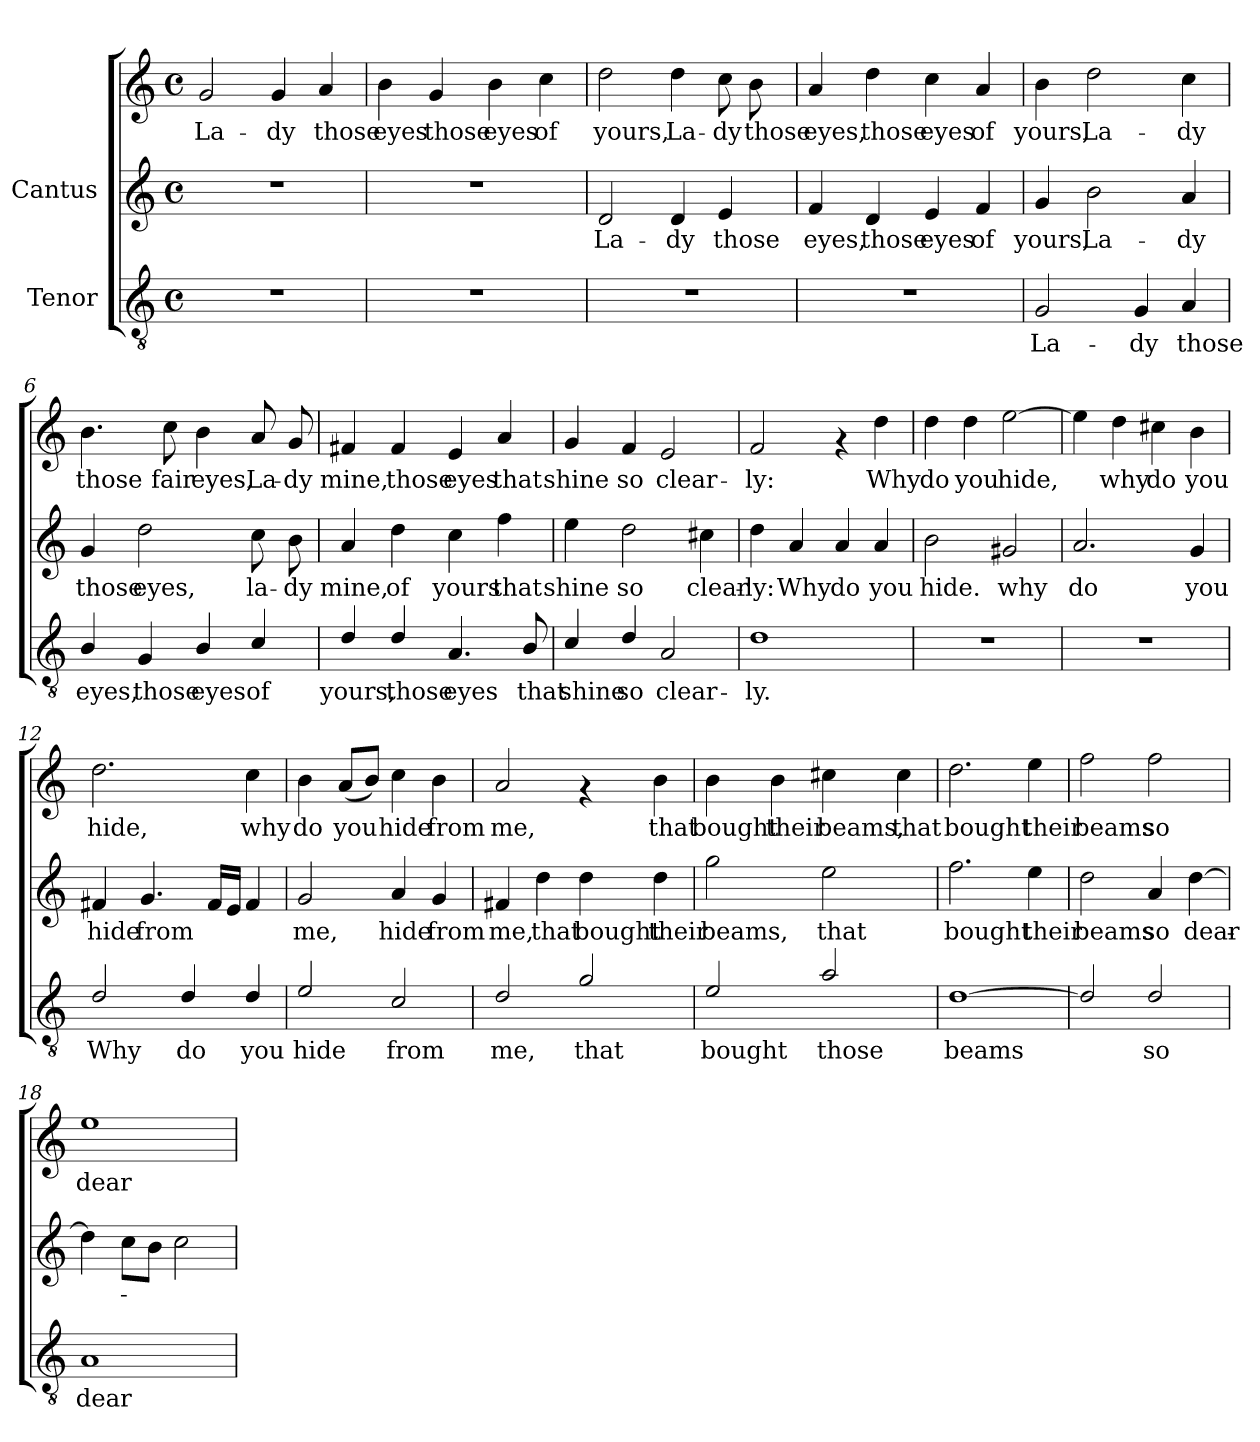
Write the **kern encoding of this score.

**kern	**text	**kern	**text	**kern	**text
*part2	*part2	*part1	*part1	*part1	*part1
*staff3	*staff3	*staff2	*staff2	*staff1	*staff1
*I"Tenor	*	*I"Cantus	*	*	*
!!LO:PB:g=z
*stria5	*	*stria5	*	*stria5	*
*clefGv2	*	*clefG2	*	*clefG2	*
*M4/4	*	*M4/4	*	*M4/4	*
*met(c)	*	*met(c)	*	*met(c)	*
*MM144	*	*MM144	*	*MM144	*
=1	=1	=1	=1	=1	=1
!	!	!	!	!	!LO:LY:b:cj
1r	.	1r	.	2g/	La-
!	!	!	!	!	!LO:LY:b:cj
.	.	.	.	4g/	-dy
!	!	!	!	!	!LO:LY:b:cj
.	.	.	.	4a/	those
=2	=2	=2	=2	=2	=2
!	!	!	!	!	!LO:LY:b:cj
1r	.	1r	.	4b\	eyes
!	!	!	!	!	!LO:LY:b:cj
.	.	.	.	4g/	those
!	!	!	!	!	!LO:LY:b:cj
.	.	.	.	4b\	eyes
!	!	!	!	!	!LO:LY:b:cj
.	.	.	.	4cc\	of
=3	=3	=3	=3	=3	=3
!	!	!	!LO:LY:b:cj	!	!LO:LY:b:cj
1r	.	2d/	La-	2dd\	yours,
!	!	!	!LO:LY:b:cj	!	!LO:LY:b:cj
.	.	4d/	-dy	4dd\	La-
!	!	!	!LO:LY:b:cj	!	!LO:LY:b:cj
.	.	4e/	those	8cc\	-dy
!	!	!	!	!	!LO:LY:b:cj
.	.	.	.	8b\	those
=4	=4	=4	=4	=4	=4
!	!	!	!LO:LY:b:cj	!	!LO:LY:b:cj
1r	.	4f/	eyes,	4a/	eyes,
!	!	!	!LO:LY:b:cj	!	!LO:LY:b:cj
.	.	4d/	those	4dd\	those
!	!	!	!LO:LY:b:cj	!	!LO:LY:b:cj
.	.	4e/	eyes	4cc\	eyes
!	!	!	!LO:LY:b:cj	!	!LO:LY:b:cj
.	.	4f/	of	4a/	of
!!LO:LB:g=z
=5	=5	=5	=5	=5	=5
!	!LO:LY:b:cj	!	!LO:LY:b:cj	!	!LO:LY:b:cj
2G/	La-	4g/	yours,	4b\	yours,
!	!	!	!LO:LY:b:cj	!	!LO:LY:b:cj
.	.	2b\	La-	2dd\	La-
!	!LO:LY:b:cj	!	!	!	!
4G/	-dy	.	.	.	.
!	!LO:LY:b:cj	!	!LO:LY:b:cj	!	!LO:LY:b:cj
4A/	those	4a/	-dy	4cc\	-dy
=6	=6	=6	=6	=6	=6
!	!LO:LY:b:cj	!	!LO:LY:b:cj	!	!LO:LY:b:cj
4B/	eyes,	4g/	those	4.b\	those
!	!LO:LY:b:cj	!	!LO:LY:b:cj	!	!
4G/	those	2dd\	eyes,	.	.
!	!	!	!	!	!LO:LY:b:cj
.	.	.	.	8cc\	fair
!	!LO:LY:b:cj	!	!	!	!LO:LY:b:cj
4B/	eyes	.	.	4b\	eyes,
!	!LO:LY:b:cj	!	!LO:LY:b:cj	!	!LO:LY:b:cj
4c/	of	8cc\	la-	8a/	La-
!	!	!	!LO:LY:b:cj	!	!LO:LY:b:cj
.	.	8b\	-dy	8g/	-dy
=7	=7	=7	=7	=7	=7
!	!LO:LY:b:cj	!	!LO:LY:b:cj	!	!LO:LY:b:cj
4d/	yours,	4a/	mine,	4f#X/	mine,
!	!LO:LY:b:cj	!	!LO:LY:b:cj	!	!LO:LY:b:cj
4d/	those	4dd\	of	4f#/	those
!	!LO:LY:b:cj	!	!LO:LY:b:cj	!	!LO:LY:b:cj
4.A/	eyes	4cc\	yours	4e/	eyes
!	!	!	!LO:LY:b:cj	!	!LO:LY:b:cj
.	.	4ff\	that	4a/	that
!	!LO:LY:b:cj	!	!	!	!
8B/	that	.	.	.	.
=8	=8	=8	=8	=8	=8
!	!LO:LY:b:cj	!	!LO:LY:b:cj	!	!LO:LY:b:cj
4c/	shine	4ee\	-shine	4g/	shine
!	!LO:LY:b:cj	!	!LO:LY:b:cj	!	!LO:LY:b:cj
4d/	so	2dd\	so	4f/	so
!	!LO:LY:b:cj	!	!	!	!LO:LY:b:cj
2A/	clear-	.	.	2e/	clear-
!	!	!	!LO:LY:b:cj	!	!
.	.	4cc#X\	clear-	.	.
!!LO:LB:g=z
=9	=9	=9	=9	=9	=9
!	!LO:LY:b:cj	!	!LO:LY:b:cj	!	!LO:LY:b:cj
1d	-ly.	4dd\	ly:	2f/	-ly:
!	!	!	!LO:LY:b:cj	!	!
.	.	4a/	Why	.	.
!	!	!	!LO:LY:b:cj	!	!
.	.	4a/	do	4rf	.
!	!	!	!LO:LY:b:cj	!	!LO:LY:b:cj
.	.	4a/	you	4dd\	Why
=10	=10	=10	=10	=10	=10
!	!	!	!LO:LY:b:cj	!	!LO:LY:b:cj
1r	.	2b\	hide.	4dd\	do
!	!	!	!	!	!LO:LY:b:cj
.	.	.	.	4dd\	you
!	!	!	!LO:LY:b:cj	!	!LO:LY:b:cj
.	.	2g#X/	why	[>2ee\	hide,
=11	=11	=11	=11	=11	=11
!	!	!	!LO:LY:b:cj	!	!LO:LY:b:cj
1r	.	2.a/	do	4ee\]	.
!	!	!	!	!	!LO:LY:b:cj
.	.	.	.	4dd\	why
!	!	!	!	!	!LO:LY:b:cj
.	.	.	.	4cc#X\	do
!	!	!	!LO:LY:b:cj	!	!LO:LY:b:cj
.	.	4g/	you	4b\	you
=12	=12	=12	=12	=12	=12
!	!LO:LY:b:cj	!	!LO:LY:b:cj	!	!LO:LY:b:cj
2d/	Why	4f#X/	hide	2.dd\	hide,
!	!	!	!LO:LY:b:cj	!	!
.	.	4.g/	from	.	.
!	!LO:LY:b:cj	!	!	!	!
4d/	do	.	.	.	.
!	!	!	!LO:LY:b:cj	!	!
.	.	16f#/L	.	.	.
!	!	!	!LO:LY:b:cj	!	!
.	.	16e/J	.	.	.
!	!LO:LY:b:cj	!	!LO:LY:b:cj	!	!LO:LY:b:cj
4d/	you	4f#/	.	4cc\	why
=13	=13	=13	=13	=13	=13
!	!LO:LY:b:cj	!	!LO:LY:b:cj	!	!LO:LY:b:cj
2e/	hide	2g/	me,	4b\	do
!	!	!	!	!	!LO:LY:b:cj
.	.	.	.	(<8a/L	you
!	!	!	!	!	!LO:LY:b:cj
.	.	.	.	8b/J)	.
!	!LO:LY:b:cj	!	!LO:LY:b:cj	!	!LO:LY:b:cj
2c/	from	4a/	hide	4cc\	hide
!	!	!	!LO:LY:b:cj	!	!LO:LY:b:cj
.	.	4g/	from	4b\	from
!!LO:LB:g=z
=14	=14	=14	=14	=14	=14
!	!LO:LY:b:cj	!	!LO:LY:b:cj	!	!LO:LY:b:cj
2d/	me,	4f#X/	me,	2a/	me,
!	!	!	!LO:LY:b:cj	!	!
.	.	4dd\	that	.	.
!	!LO:LY:b:cj	!	!LO:LY:b:cj	!	!
2g/	that	4dd\	bought	4rf	.
!	!	!	!LO:LY:b:cj	!	!LO:LY:b:cj
.	.	4dd\	their	4b\	that
=15	=15	=15	=15	=15	=15
!	!LO:LY:b:cj	!	!LO:LY:b:cj	!	!LO:LY:b:cj
2e/	bought	2gg\	beams,	4b\	bought
!	!	!	!	!	!LO:LY:b:cj
.	.	.	.	4b\	their
!	!LO:LY:b:cj	!	!LO:LY:b:cj	!	!LO:LY:b:cj
2a/	those	2ee\	that	4cc#X\	beams,
!	!	!	!	!	!LO:LY:b:cj
.	.	.	.	4cc#\	that
=16	=16	=16	=16	=16	=16
!	!LO:LY:b:cj	!	!LO:LY:b:cj	!	!LO:LY:b:cj
[>1d	beams	2.ff\	bought	2.dd\	bought
!	!	!	!LO:LY:b:cj	!	!LO:LY:b:cj
.	.	4ee\	their	4ee\	their
=17	=17	=17	=17	=17	=17
!	!LO:LY:b:cj	!	!LO:LY:b:cj	!	!LO:LY:b:cj
2d/]	.	2dd\	beams	2ff\	beams
!	!LO:LY:b:cj	!	!LO:LY:b:cj	!	!LO:LY:b:cj
2d/	so	4a/	so	2ff\	so
!	!	!	!LO:LY:b:cj	!	!
.	.	[>4dd\	dear-	.	.
=18	=18	=18	=18	=18	=18
!	!LO:LY:b:cj	!	!	!	!LO:LY:b:cj
1A	dear-	4dd\]	.	1ee	-dear-
.	.	8cc\L	.	.	.
.	.	8b\J	.	.	.
.	.	2cc\	.	.	.
=	=	=	=	=	=
*-	*-	*-	*-	*-	*-
